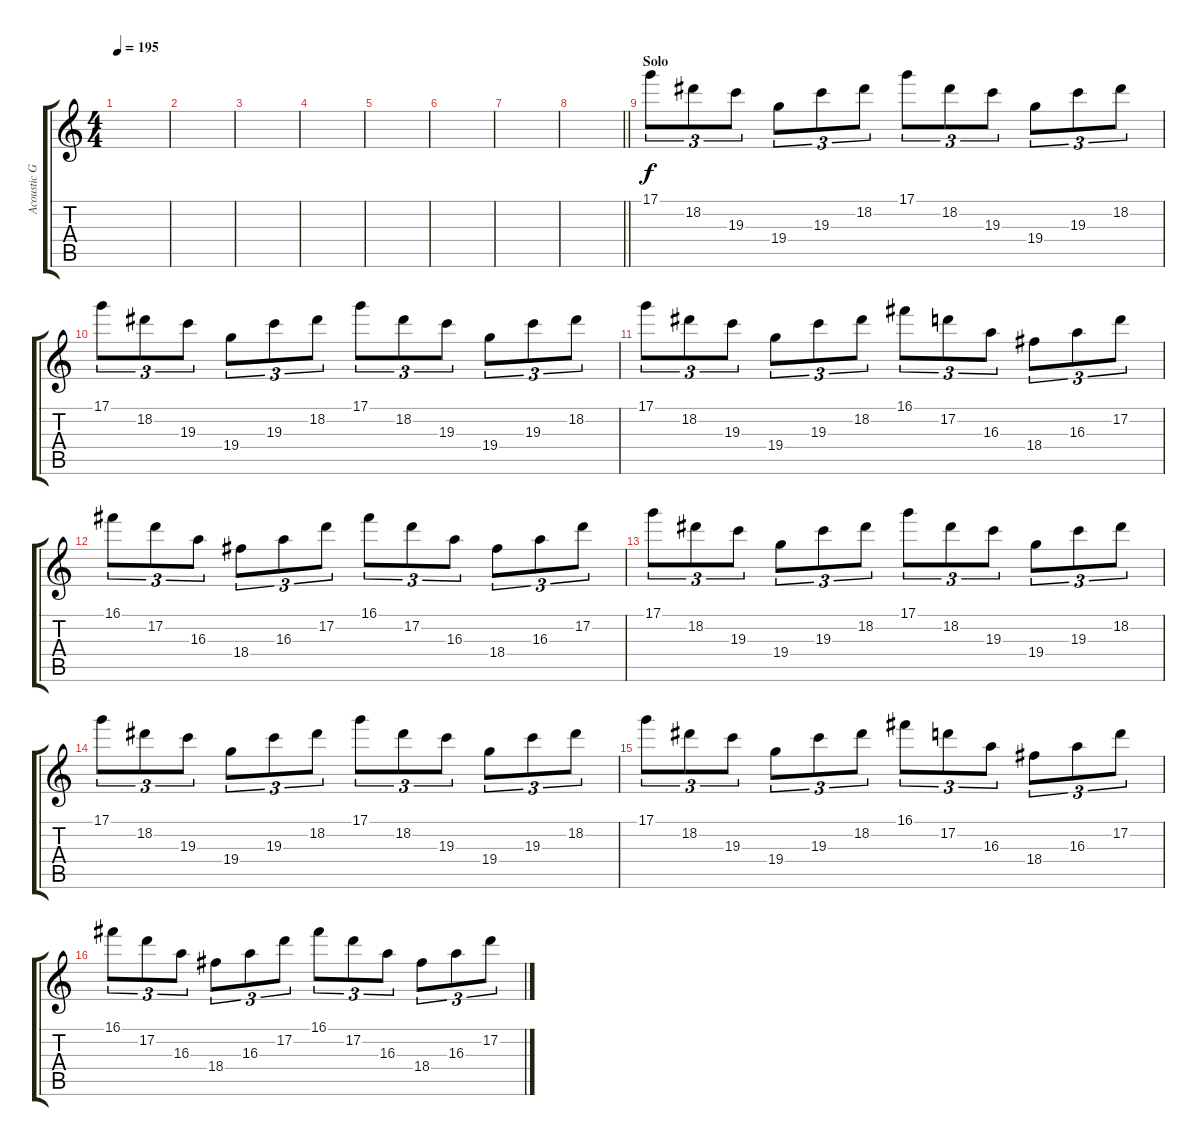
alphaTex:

\track ("Acoustic Guitar I" "Acoustic G") {instrument acousticguitarsteel}
\staff {score tabs}
\tuning (D4 A3 F3 C3 G2 D2) {hide}
\ts (4 4)
\tempo 195
\clef g2
\ks c
|
|
|
|
|
|
|
\barLineRight lightlight
|
\section ("" "Solo")
17.1.8{tu (3 2) volume 16 instrument distortionguitar} 18.2.8{tu (3 2)} 19.3.8{tu (3 2)} 19.4.8{tu (3 2)} 19.3.8{tu (3 2)} 18.2.8{tu (3 2)} 17.1.8{tu (3 2)} 18.2.8{tu (3 2)} 19.3.8{tu (3 2)} 19.4.8{tu (3 2)} 19.3.8{tu (3 2)} 18.2.8{tu (3 2)} |
17.1.8{tu (3 2)} 18.2.8{tu (3 2)} 19.3.8{tu (3 2)} 19.4.8{tu (3 2)} 19.3.8{tu (3 2)} 18.2.8{tu (3 2)} 17.1.8{tu (3 2)} 18.2.8{tu (3 2)} 19.3.8{tu (3 2)} 19.4.8{tu (3 2)} 19.3.8{tu (3 2)} 18.2.8{tu (3 2)} |
17.1.8{tu (3 2)} 18.2.8{tu (3 2)} 19.3.8{tu (3 2)} 19.4.8{tu (3 2)} 19.3.8{tu (3 2)} 18.2.8{tu (3 2)} 16.1.8{tu (3 2)} 17.2.8{tu (3 2)} 16.3.8{tu (3 2)} 18.4.8{tu (3 2)} 16.3.8{tu (3 2)} 17.2.8{tu (3 2)} |
16.1.8{tu (3 2)} 17.2.8{tu (3 2)} 16.3.8{tu (3 2)} 18.4.8{tu (3 2)} 16.3.8{tu (3 2)} 17.2.8{tu (3 2)} 16.1.8{tu (3 2)} 17.2.8{tu (3 2)} 16.3.8{tu (3 2)} 18.4.8{tu (3 2)} 16.3.8{tu (3 2)} 17.2.8{tu (3 2)} |
17.1.8{tu (3 2)} 18.2.8{tu (3 2)} 19.3.8{tu (3 2)} 19.4.8{tu (3 2)} 19.3.8{tu (3 2)} 18.2.8{tu (3 2)} 17.1.8{tu (3 2)} 18.2.8{tu (3 2)} 19.3.8{tu (3 2)} 19.4.8{tu (3 2)} 19.3.8{tu (3 2)} 18.2.8{tu (3 2)} |
17.1.8{tu (3 2)} 18.2.8{tu (3 2)} 19.3.8{tu (3 2)} 19.4.8{tu (3 2)} 19.3.8{tu (3 2)} 18.2.8{tu (3 2)} 17.1.8{tu (3 2)} 18.2.8{tu (3 2)} 19.3.8{tu (3 2)} 19.4.8{tu (3 2)} 19.3.8{tu (3 2)} 18.2.8{tu (3 2)} |
17.1.8{tu (3 2)} 18.2.8{tu (3 2)} 19.3.8{tu (3 2)} 19.4.8{tu (3 2)} 19.3.8{tu (3 2)} 18.2.8{tu (3 2)} 16.1.8{tu (3 2)} 17.2.8{tu (3 2)} 16.3.8{tu (3 2)} 18.4.8{tu (3 2)} 16.3.8{tu (3 2)} 17.2.8{tu (3 2)} |
16.1.8{tu (3 2)} 17.2.8{tu (3 2)} 16.3.8{tu (3 2)} 18.4.8{tu (3 2)} 16.3.8{tu (3 2)} 17.2.8{tu (3 2)} 16.1.8{tu (3 2)} 17.2.8{tu (3 2)} 16.3.8{tu (3 2)} 18.4.8{tu (3 2)} 16.3.8{tu (3 2)} 17.2.8{tu (3 2)}
